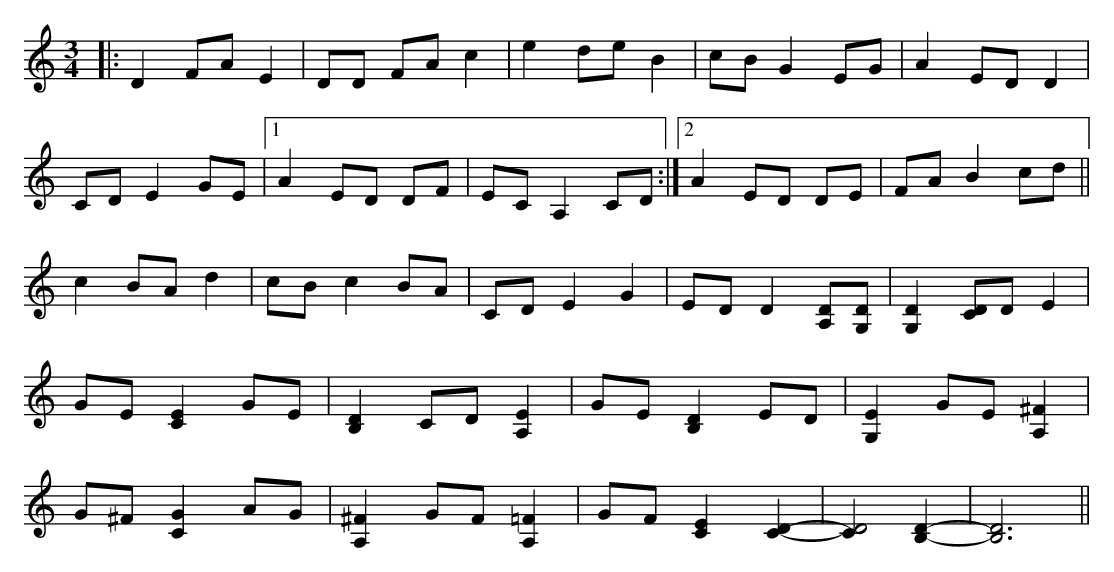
X:1
M:3/4
K:Ddor
|: D2 FA E2 | DD FA c2 | e2 de B2 | cB G2 EG |A2 ED D2 |
CD E2 GE |1 A2 ED DF | EC A,2 CD :|2 A2 ED DE | FA B2 cd||
c2 BA d2 | cB c2 BA | CD E2 G2 | ED D2 [DA,][DG,] |[D2G,2] [CD]D E2 |
GE [C2E2] GE |[B,2D2] CD [A,2E2] | GE [B,2D2] ED |[G,2E2] GE [A,2^F2] |
G^F [C2G2] AG |[A,2^F2] GF [A,2=F2] | GF [C2E2] [C2D2]- |[C2D4] [B,2D2]- |[B,6D6] ||
